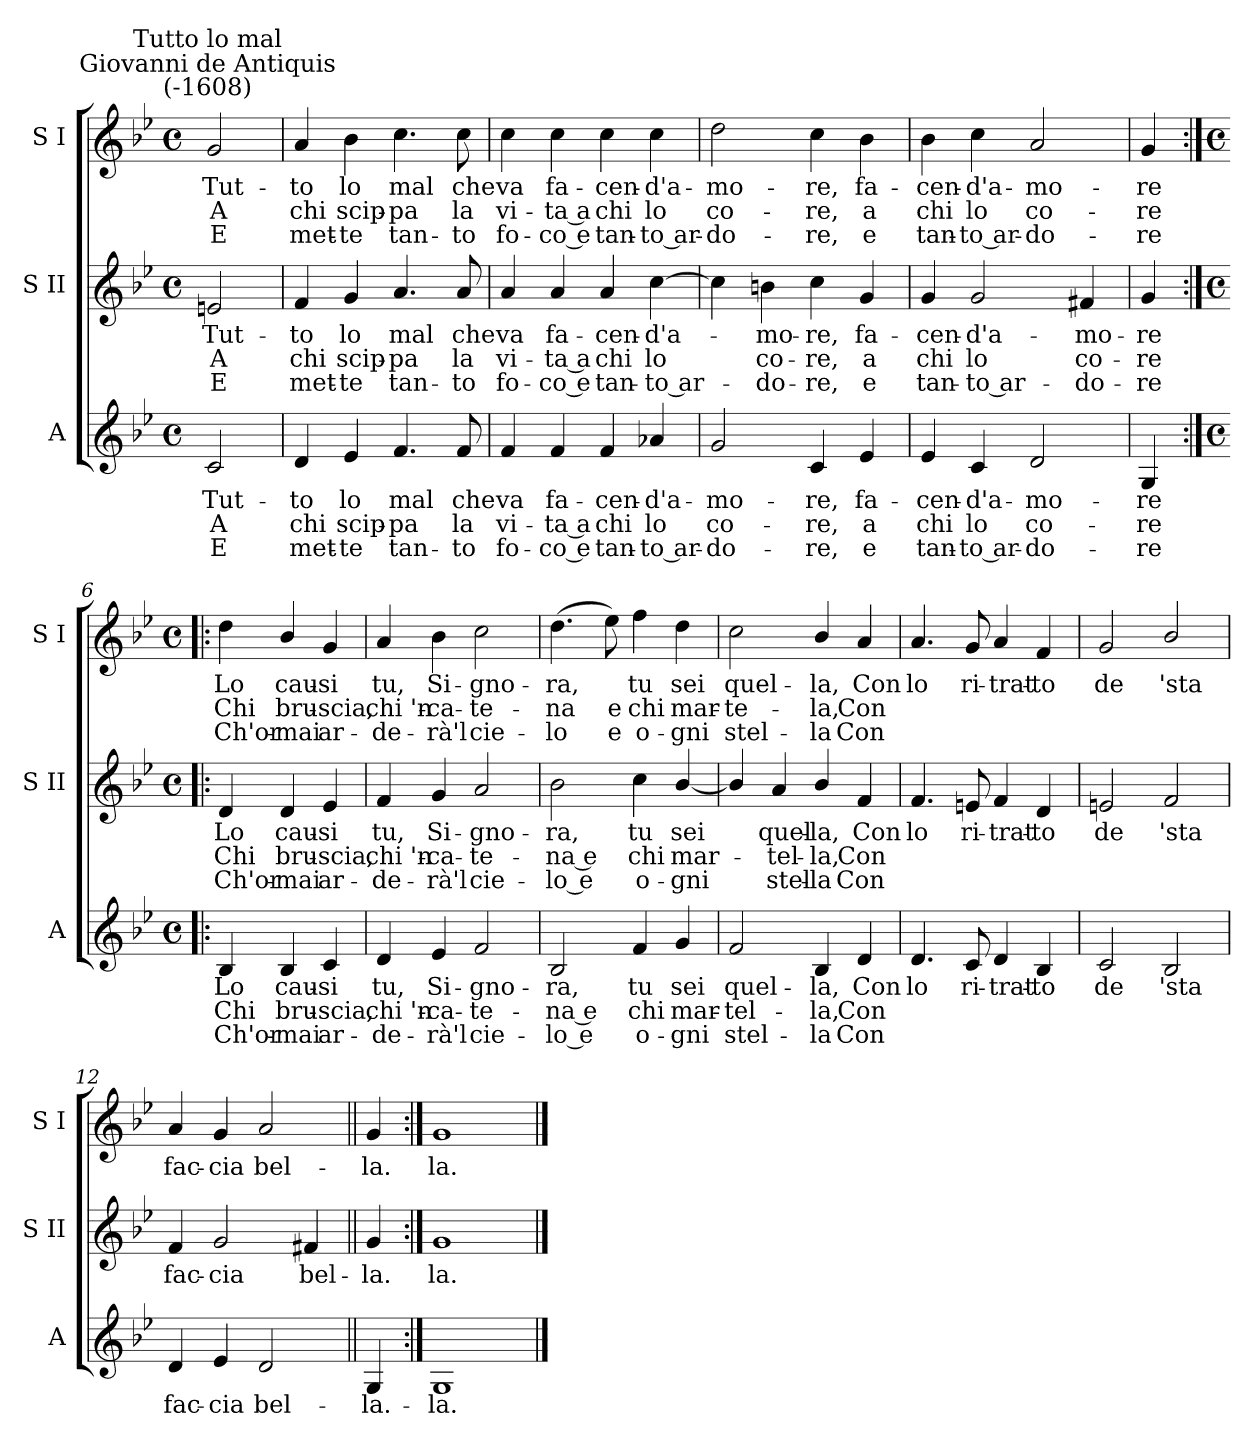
**kern	**text	**text	**text	**kern	**text	**text	**text	**kern	**text	**text	**text
*part3	*part3	*part3	*part3	*part2	*part2	*part2	*part2	*part1	*part1	*part1	*part1
*staff3	*staff3	*staff3	*staff3	*staff2	*staff2	*staff2	*staff2	*staff1	*staff1	*staff1	*staff1
*I"A	*	*	*	*I"S II	*	*	*	*I"S I	*	*	*
*I'A	*	*	*	*I'S II	*	*	*	*I'S I	*	*	*
*clefG2	*	*	*	*clefG2	*	*	*	*clefG2	*	*	*
*k[b-e-]	*	*	*	*k[b-e-]	*	*	*	*k[b-e-]	*	*	*
*B-:	*	*	*	*B-:	*	*	*	*B-:	*	*	*
*M4/4	*	*	*	*M4/4	*	*	*	*M4/4	*	*	*
*met(c)	*	*	*	*met(c)	*	*	*	*met(c)	*	*	*
=	=	=	=	=	=	=	=	=	=	=	=
!	!	!	!	!	!	!	!	!LO:TX:a:cj:t=Giovanni de Antiquis\n(-1608)	!	!	!
!	!	!	!	!	!	!	!	!LO:TX:a:cj:t=Tutto lo mal	!	!	!
!	!LO:LY:b	!LO:LY:b	!LO:LY:b	!	!LO:LY:b	!LO:LY:b	!LO:LY:b	!	!LO:LY:b	!LO:LY:b	!LO:LY:b
2c	Tut-	-A	E	2en	Tut-	-A	E	2g	Tut-	-A	E
=1	=1	=1	=1	=1	=1	=1	=1	=1	=1	=1	=1
!	!LO:LY:b	!LO:LY:b	!LO:LY:b	!	!LO:LY:b	!LO:LY:b	!LO:LY:b	!	!LO:LY:b	!LO:LY:b	!LO:LY:b
4d	to	chi	met-	4f	to	chi	met-	4a	to	chi	met-
!	!LO:LY:b	!LO:LY:b	!LO:LY:b	!	!LO:LY:b	!LO:LY:b	!LO:LY:b	!	!LO:LY:b	!LO:LY:b	!LO:LY:b
4e-	-lo	scip-	-te	4g	-lo	scip-	-te	4b-	-lo	scip-	-te
!	!LO:LY:b	!LO:LY:b	!LO:LY:b	!	!LO:LY:b	!LO:LY:b	!LO:LY:b	!	!LO:LY:b	!LO:LY:b	!LO:LY:b
4.f	mal	pa	tan-	4.a	mal	pa	tan-	4.cc	mal	pa	tan-
!	!LO:LY:b	!LO:LY:b	!LO:LY:b	!	!LO:LY:b	!LO:LY:b	!LO:LY:b	!	!LO:LY:b	!LO:LY:b	!LO:LY:b
8f	-che	la	to	8a	-che	la	to	8cc	-che	la	to
=2	=2	=2	=2	=2	=2	=2	=2	=2	=2	=2	=2
!	!LO:LY:b	!LO:LY:b	!LO:LY:b	!	!LO:LY:b	!LO:LY:b	!LO:LY:b	!	!LO:LY:b	!LO:LY:b	!LO:LY:b
4f	va	vi-	-fo-	4a	va	vi-	-fo-	4cc	va	vi-	-fo-
!	!LO:LY:b	!LO:LY:b	!LO:LY:b	!	!LO:LY:b	!LO:LY:b	!LO:LY:b	!	!LO:LY:b	!LO:LY:b	!LO:LY:b
4f	-fa-	-ta a	co e	4a	-fa-	-ta a	co e	4cc	-fa-	-ta a	co e
!	!LO:LY:b	!LO:LY:b	!LO:LY:b	!	!LO:LY:b	!LO:LY:b	!LO:LY:b	!	!LO:LY:b	!LO:LY:b	!LO:LY:b
4f	cen-	-chi	tan-	4a	cen-	-chi	tan-	4cc	cen-	-chi	tan-
!	!LO:LY:b	!LO:LY:b	!LO:LY:b	!	!LO:LY:b	!LO:LY:b	!LO:LY:b	!	!LO:LY:b	!LO:LY:b	!LO:LY:b
4a-X	-d'a-	-lo	to ar-	[4cc	-d'a-	lo	to ar-	4cc	-d'a-	-lo	to ar-
=3	=3	=3	=3	=3	=3	=3	=3	=3	=3	=3	=3
!	!LO:LY:b	!LO:LY:b	!LO:LY:b	!	!	!	!	!	!LO:LY:b	!LO:LY:b	!LO:LY:b
2g	-mo-	-co-	-do-	4cc]	.	.	.	2dd	-mo-	-co-	-do-
!	!	!	!	!	!LO:LY:b	!LO:LY:b	!LO:LY:b	!	!	!	!
.	.	.	.	4bn	mo-	-co-	-do-	.	.	.	.
!	!LO:LY:b	!LO:LY:b	!LO:LY:b	!	!LO:LY:b	!LO:LY:b	!LO:LY:b	!	!LO:LY:b	!LO:LY:b	!LO:LY:b
4c	-re,	re,	re,	4cc	-re,	re,	re,	4cc	-re,	re,	re,
!	!LO:LY:b	!LO:LY:b	!LO:LY:b	!	!LO:LY:b	!LO:LY:b	!LO:LY:b	!	!LO:LY:b	!LO:LY:b	!LO:LY:b
4e-	fa-	-a	e	4g	fa-	-a	e	4b-	fa-	-a	e
=4	=4	=4	=4	=4	=4	=4	=4	=4	=4	=4	=4
!	!LO:LY:b	!LO:LY:b	!LO:LY:b	!	!LO:LY:b	!LO:LY:b	!LO:LY:b	!	!LO:LY:b	!LO:LY:b	!LO:LY:b
4e-	cen-	-chi	tan-	4g	cen-	-chi	tan-	4b-	cen-	-chi	tan-
!	!LO:LY:b	!LO:LY:b	!LO:LY:b	!	!LO:LY:b	!LO:LY:b	!LO:LY:b	!	!LO:LY:b	!LO:LY:b	!LO:LY:b
4c	-d'a-	-lo	to ar-	2g	-d'a-	-lo	to ar-	4cc	-d'a-	-lo	to ar-
!	!LO:LY:b	!LO:LY:b	!LO:LY:b	!	!	!	!	!	!LO:LY:b	!LO:LY:b	!LO:LY:b
2d	-mo-	-co-	-do-	.	.	.	.	2a	-mo-	-co-	-do-
!	!	!	!	!	!LO:LY:b	!LO:LY:b	!LO:LY:b	!	!	!	!
.	.	.	.	4f#X	-mo-	-co-	-do-	.	.	.	.
=5	=5	=5	=5	=5	=5	=5	=5	=5	=5	=5	=5
!	!LO:LY:b	!LO:LY:b	!LO:LY:b	!	!LO:LY:b	!LO:LY:b	!LO:LY:b	!	!LO:LY:b	!LO:LY:b	!LO:LY:b
4G	-re	re	re	4g	-re	re	re	4g	-re	re	re
!!LO:LB:g=z
=6:|!|:	=6:|!|:	=6:|!|:	=6:|!|:	=6:|!|:	=6:|!|:	=6:|!|:	=6:|!|:	=6:|!|:	=6:|!|:	=6:|!|:	=6:|!|:
*M4/4	*	*	*	*M4/4	*	*	*	*M4/4	*	*	*
*met(c)	*	*	*	*met(c)	*	*	*	*met(c)	*	*	*
!	!LO:LY:b	!LO:LY:b	!LO:LY:b	!	!LO:LY:b	!LO:LY:b	!LO:LY:b	!	!LO:LY:b	!LO:LY:b	!LO:LY:b
4B-	Lo	Chi	Ch'or-	4d	Lo	Chi	Ch'or-	4dd	Lo	Chi	Ch'or-
!	!LO:LY:b	!LO:LY:b	!LO:LY:b	!	!LO:LY:b	!LO:LY:b	!LO:LY:b	!	!LO:LY:b	!LO:LY:b	!LO:LY:b
4B-	-cau-	-bru-	-mai	4d	-cau-	-bru-	-mai	4b-/	-cau-	-bru-	-mai
!	!LO:LY:b	!LO:LY:b	!LO:LY:b	!	!LO:LY:b	!LO:LY:b	!LO:LY:b	!	!LO:LY:b	!LO:LY:b	!LO:LY:b
4c	si	scia,	ar-	4e-	si	scia,	ar-	4g	si	scia,	ar-
=7	=7	=7	=7	=7	=7	=7	=7	=7	=7	=7	=7
!	!LO:LY:b	!LO:LY:b	!LO:LY:b	!	!LO:LY:b	!LO:LY:b	!LO:LY:b	!	!LO:LY:b	!LO:LY:b	!LO:LY:b
4d	-tu,	chi 'n-	-de-	4f	-tu,	chi 'n-	-de-	4a	-tu,	chi 'n-	-de-
!	!LO:LY:b	!LO:LY:b	!LO:LY:b	!	!LO:LY:b	!LO:LY:b	!LO:LY:b	!	!LO:LY:b	!LO:LY:b	!LO:LY:b
4e-	-Si-	-ca-	-rà'l	4g	-Si-	-ca-	-rà'l	4b-	-Si-	-ca-	-rà'l
!	!LO:LY:b	!LO:LY:b	!LO:LY:b	!	!LO:LY:b	!LO:LY:b	!LO:LY:b	!	!LO:LY:b	!LO:LY:b	!LO:LY:b
2f	gno-	-te-	-cie-	2a	gno-	-te-	-cie-	2cc	gno-	-te-	-cie-
=8	=8	=8	=8	=8	=8	=8	=8	=8	=8	=8	=8
!	!LO:LY:b	!LO:LY:b	!LO:LY:b	!	!LO:LY:b	!LO:LY:b	!LO:LY:b	!	!LO:LY:b	!LO:LY:b	!LO:LY:b
2B-	-ra,	na e	lo e	2b-	-ra,	na e	lo e	(>4.dd	-ra,	na	lo
!	!	!	!	!	!	!	!	!	!	!LO:LY:b	!LO:LY:b
.	.	.	.	.	.	.	.	8ee-)	.	e	e
!	!LO:LY:b	!LO:LY:b	!LO:LY:b	!	!LO:LY:b	!LO:LY:b	!LO:LY:b	!	!LO:LY:b	!LO:LY:b	!LO:LY:b
4f	tu	chi	o-	4cc	tu	chi	o-	4ff	tu	chi	o-
!	!LO:LY:b	!LO:LY:b	!LO:LY:b	!	!LO:LY:b	!LO:LY:b	!LO:LY:b	!	!LO:LY:b	!LO:LY:b	!LO:LY:b
4g	-sei	mar-	-gni	[4b-/	-sei	mar-	gni	4dd	-sei	mar-	-gni
=9	=9	=9	=9	=9	=9	=9	=9	=9	=9	=9	=9
!	!LO:LY:b	!LO:LY:b	!LO:LY:b	!	!	!	!	!	!LO:LY:b	!LO:LY:b	!LO:LY:b
2f	quel-	-tel-	-stel-	4b-/]	.	.	.	2cc	quel-	-te-	-stel-
!	!	!	!	!	!LO:LY:b	!LO:LY:b	!LO:LY:b	!	!	!	!
.	.	.	.	4a	quel-	-tel-	-stel-	.	.	.	.
!	!LO:LY:b	!LO:LY:b	!LO:LY:b	!	!LO:LY:b	!LO:LY:b	!LO:LY:b	!	!LO:LY:b	!LO:LY:b	!LO:LY:b
4B-	-la,	la,	la	4b-/	-la,	la,	la	4b-/	-la,	la,	la
!	!LO:LY:b	!LO:LY:b	!LO:LY:b	!	!LO:LY:b	!LO:LY:b	!LO:LY:b	!	!LO:LY:b	!LO:LY:b	!LO:LY:b
4d	Con	Con	Con	4f	Con	Con	Con	4a	Con	Con	Con
!!LO:LB:g=z
=10	=10	=10	=10	=10	=10	=10	=10	=10	=10	=10	=10
!	!LO:LY:b	!	!	!	!LO:LY:b	!	!	!	!LO:LY:b	!	!
4.d	lo	.	.	4.f	lo	.	.	4.a	lo	.	.
!	!LO:LY:b	!	!	!	!LO:LY:b	!	!	!	!LO:LY:b	!	!
8c	ri-	.	.	8en	ri-	.	.	8g	ri-	.	.
!	!LO:LY:b	!	!	!	!LO:LY:b	!	!	!	!LO:LY:b	!	!
4d	-trat-	.	.	4f	-trat-	.	.	4a	-trat-	.	.
!	!LO:LY:b	!	!	!	!LO:LY:b	!	!	!	!LO:LY:b	!	!
4B-	-to	.	.	4d	-to	.	.	4f	-to	.	.
=11	=11	=11	=11	=11	=11	=11	=11	=11	=11	=11	=11
!	!LO:LY:b	!	!	!	!LO:LY:b	!	!	!	!LO:LY:b	!	!
2c	de	.	.	2en	de	.	.	2g	de	.	.
!	!LO:LY:b	!	!	!	!LO:LY:b	!	!	!	!LO:LY:b	!	!
2B-	'sta	.	.	2f	'sta	.	.	2b-/	'sta	.	.
=12	=12	=12	=12	=12	=12	=12	=12	=12	=12	=12	=12
!	!LO:LY:b	!	!	!	!LO:LY:b	!	!	!	!LO:LY:b	!	!
4d	fac-	.	.	4f	fac-	.	.	4a	fac-	.	.
!	!LO:LY:b	!	!	!	!LO:LY:b	!	!	!	!LO:LY:b	!	!
4e-	-cia	.	.	2g	-cia	.	.	4g	-cia	.	.
!	!LO:LY:b	!	!	!	!	!	!	!	!LO:LY:b	!	!
2d	bel-	.	.	.	.	.	.	2a	bel-	.	.
!	!	!	!	!	!LO:LY:b	!	!	!	!	!	!
.	.	.	.	4f#X	bel-	.	.	.	.	.	.
=13||	=13||	=13||	=13||	=13||	=13||	=13||	=13||	=13||	=13||	=13||	=13||
!	!LO:LY:b	!	!	!	!LO:LY:b	!	!	!	!LO:LY:b	!	!
4G	-la.-	.	.	4g	-la.	.	.	4g	-la.	.	.
=14:|!	=14:|!	=14:|!	=14:|!	=14:|!	=14:|!	=14:|!	=14:|!	=14:|!	=14:|!	=14:|!	=14:|!
!	!LO:LY:b	!	!	!	!LO:LY:b	!	!	!	!LO:LY:b	!	!
1G	-la.	.	.	1g	la.	.	.	1g	la.	.	.
==	==	==	==	==	==	==	==	==	==	==	==
*-	*-	*-	*-	*-	*-	*-	*-	*-	*-	*-	*-
